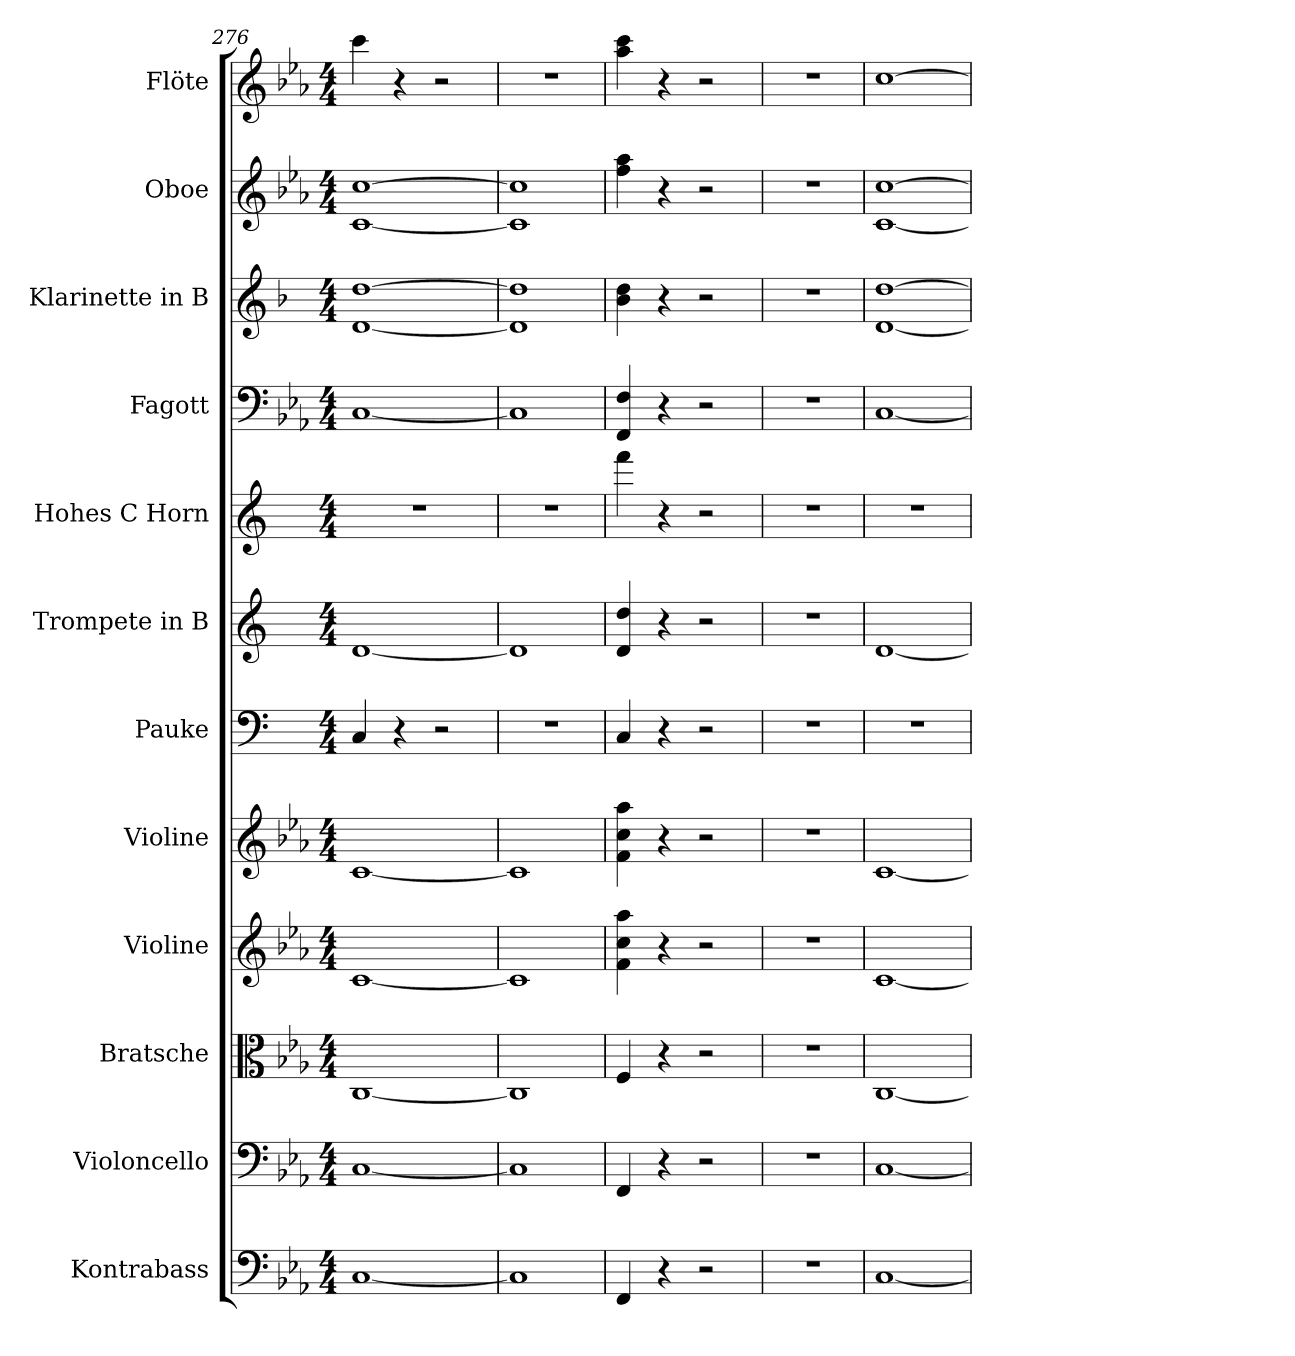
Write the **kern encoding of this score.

**kern	**kern	**kern	**kern	**kern	**kern	**kern	**kern	**kern	**kern	**kern	**kern
*part12	*part11	*part10	*part9	*part8	*part7	*part6	*part5	*part4	*part3	*part2	*part1
*staff12	*staff11	*staff10	*staff9	*staff8	*staff7	*staff6	*staff5	*staff4	*staff3	*staff2	*staff1
*I"Kontrabass	*I"Violoncello	*I"Bratsche	*I"Violine	*I"Violine	*I"Pauke	*I"Trompete in B	*I"Hohes C Horn	*I"Fagott	*I"Klarinette in B	*I"Oboe	*I"Flöte
*I'Kb.	*I'Vc.	*I'Bra.	*I'Vl.	*I'Vl.	*I'Pk.	*	*I'H. C Hn.	*I'Fgt.	*	*I'Ob.	*I'Fl.
*clefF4	*clefF4	*clefC3	*clefG2	*clefG2	*clefF4	*clefG2	*clefG2	*clefF4	*clefG2	*clefG2	*clefG2
*ITrd7c12	*	*	*	*	*	*ITrd1c2	*ITrd7c12	*	*ITrd1c2	*	*
*k[b-e-a-]	*k[b-e-a-]	*k[b-e-a-]	*k[b-e-a-]	*k[b-e-a-]	*k[]	*k[b-e-]	*k[]	*k[b-e-a-]	*k[b-e-a-]	*k[b-e-a-]	*k[b-e-a-]
*M4/4	*M4/4	*M4/4	*M4/4	*M4/4	*M4/4	*M4/4	*M4/4	*M4/4	*M4/4	*M4/4	*M4/4
=276	=276	=276	=276	=276	=276	=276	=276	=276	=276	=276	=276
[1CC	[1C	[1C	[1c	[1c	4C/	[1c	1r	[1C	[1c [1cc	[1c [1cc	4ccc\
.	.	.	.	.	4r	.	.	.	.	.	4r
.	.	.	.	.	2r	.	.	.	.	.	2r
=277	=277	=277	=277	=277	=277	=277	=277	=277	=277	=277	=277
1CC]	1C]	1C]	1c]	1c]	1r	1c]	1r	1C]	1c] 1cc]	1c] 1cc]	1r
!!LO:PB:g=z
=278	=278	=278	=278	=278	=278	=278	=278	=278	=278	=278	=278
4FFF/	4FF/	4F/	4f\ 4cc\ 4aa-\	4f\ 4cc\ 4aa-\	4C/	4c/ 4cc/	4ff\	4FF/ 4F/	4a-\ 4cc\	4ff\ 4aa-\	4aa-\ 4ccc\
4r	4r	4r	4r	4r	4r	4r	4r	4r	4r	4r	4r
2r	2r	2r	2r	2r	2r	2r	2r	2r	2r	2r	2r
=279	=279	=279	=279	=279	=279	=279	=279	=279	=279	=279	=279
1r	1r	1r	1r	1r	1r	1r	1r	1r	1r	1r	1r
=280	=280	=280	=280	=280	=280	=280	=280	=280	=280	=280	=280
[1CC	[1C	[1C	[1c	[1c	1r	[1c	1r	[1C	[1c [1cc	[1c [1cc	[1cc
=	=	=	=	=	=	=	=	=	=	=	=
*-	*-	*-	*-	*-	*-	*-	*-	*-	*-	*-	*-
